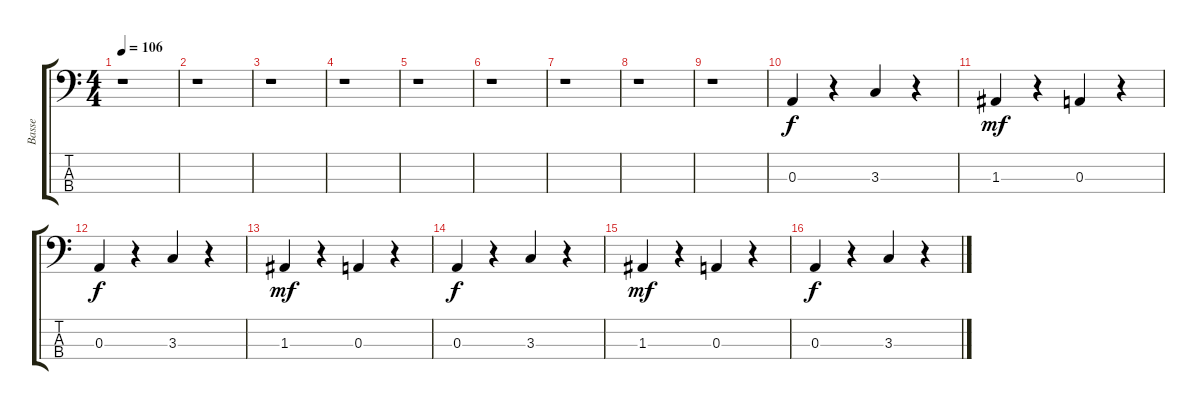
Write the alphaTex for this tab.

\track ("Basse" "Basse") {instrument electricbassfinger}
\staff {score tabs}
\tuning (G2 D2 A1 E1) {hide}
\ts (4 4)
\tempo 106
\clef f4
\ks c
r.1{dy f instrument electricbassfinger} |
r.1 |
r.1 |
r.1 |
r.1 |
r.1 |
r.1 |
r.1 |
r.1 |
0.3.4 r.4 3.3.4 r.4 |
1.3.4{dy mf} r.4 0.3.4 r.4 |
0.3.4{dy f} r.4 3.3.4 r.4 |
1.3.4{dy mf} r.4 0.3.4 r.4 |
0.3.4{dy f} r.4 3.3.4 r.4 |
1.3.4{dy mf} r.4 0.3.4 r.4 |
0.3.4{dy f} r.4 3.3.4 r.4
